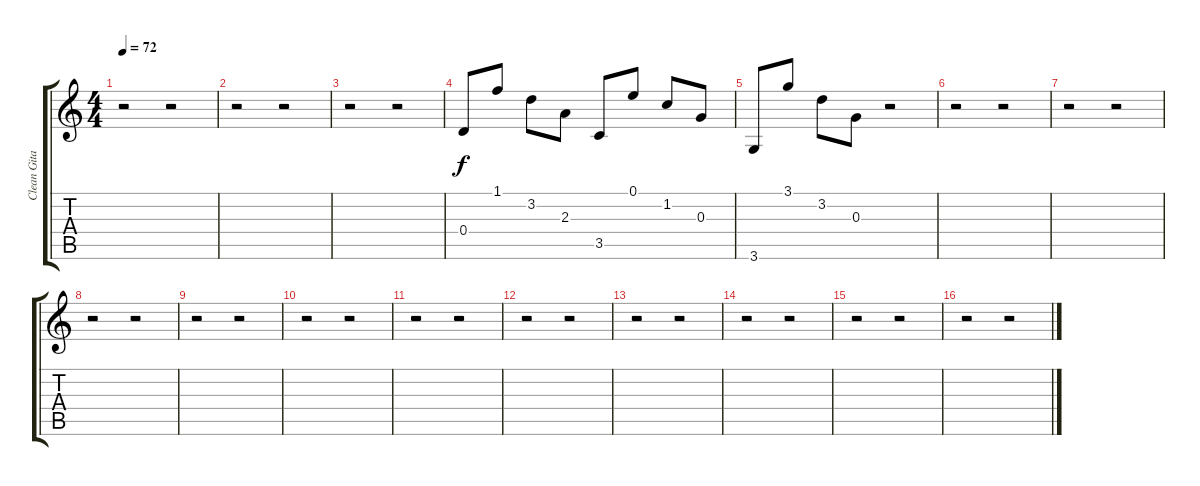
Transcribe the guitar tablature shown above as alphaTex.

\track ("Clean Gitarr" "Clean Gita") {instrument electricguitarclean}
\staff {score tabs}
\tuning (E4 B3 G3 D3 A2 E2) {hide}
\ts (4 4)
\tempo 72
\clef g2
\ks c
r.2{dy f} r.2 |
r.2 r.2 |
r.2 r.2 |
0.4.8 1.1.8 3.2.8 2.3.8 3.5.8 0.1.8 1.2.8 0.3.8 |
3.6.8 3.1.8 3.2.8 0.3.8 r.2 |
r.2 r.2 |
r.2 r.2 |
r.2 r.2 |
r.2 r.2 |
r.2 r.2 |
r.2 r.2 |
r.2 r.2 |
r.2 r.2 |
r.2 r.2 |
r.2 r.2 |
r.2 r.2
